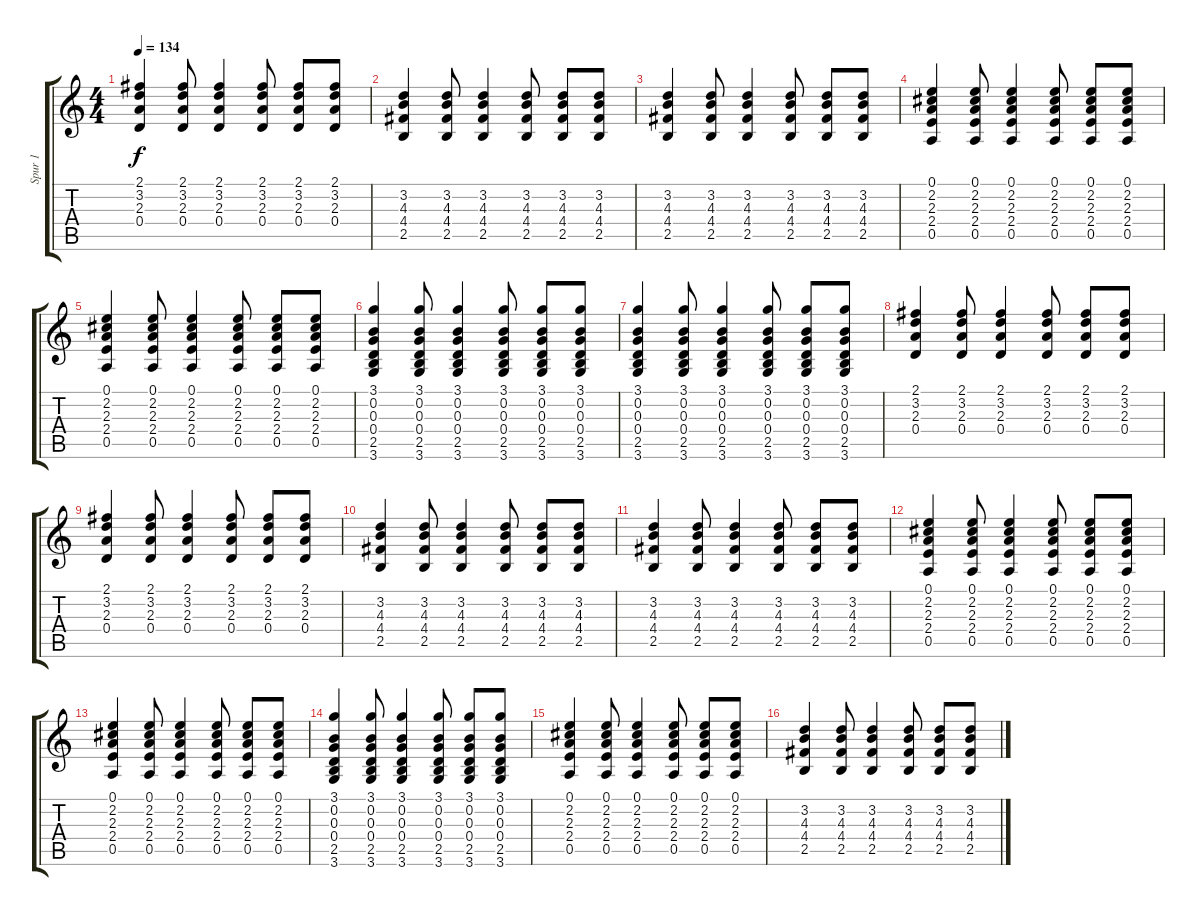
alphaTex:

\track ("Spur 1" "Spur 1") {instrument acousticguitarsteel}
\staff {score tabs}
\tuning (E4 B3 G3 D3 A2 E2) {hide}
\ts (4 4)
\tempo 134
\clef g2
\ks c
(2.1 3.2 2.3 0.4).4{dy f} (2.1 3.2 2.3 0.4).8 (2.1 3.2 2.3 0.4).4 (2.1 3.2 2.3 0.4).8 (2.1 3.2 2.3 0.4).8 (2.1 3.2 2.3 0.4).8 |
(3.2 4.3 4.4 2.5).4 (3.2 4.3 4.4 2.5).8 (3.2 4.3 4.4 2.5).4 (3.2 4.3 4.4 2.5).8 (3.2 4.3 4.4 2.5).8 (3.2 4.3 4.4 2.5).8 |
(3.2 4.3 4.4 2.5).4 (3.2 4.3 4.4 2.5).8 (3.2 4.3 4.4 2.5).4 (3.2 4.3 4.4 2.5).8 (3.2 4.3 4.4 2.5).8 (3.2 4.3 4.4 2.5).8 |
(0.1 2.2 2.3 2.4 0.5).4 (0.1 2.2 2.3 2.4 0.5).8 (0.1 2.2 2.3 2.4 0.5).4 (0.1 2.2 2.3 2.4 0.5).8 (0.1 2.2 2.3 2.4 0.5).8 (0.1 2.2 2.3 2.4 0.5).8 |
(0.1 2.2 2.3 2.4 0.5).4 (0.1 2.2 2.3 2.4 0.5).8 (0.1 2.2 2.3 2.4 0.5).4 (0.1 2.2 2.3 2.4 0.5).8 (0.1 2.2 2.3 2.4 0.5).8 (0.1 2.2 2.3 2.4 0.5).8 |
(3.1 0.2 0.3 0.4 2.5 3.6).4 (3.1 0.2 0.3 0.4 2.5 3.6).8 (3.1 0.2 0.3 0.4 2.5 3.6).4 (3.1 0.2 0.3 0.4 2.5 3.6).8 (3.1 0.2 0.3 0.4 2.5 3.6).8 (3.1 0.2 0.3 0.4 2.5 3.6).8 |
(3.1 0.2 0.3 0.4 2.5 3.6).4 (3.1 0.2 0.3 0.4 2.5 3.6).8 (3.1 0.2 0.3 0.4 2.5 3.6).4 (3.1 0.2 0.3 0.4 2.5 3.6).8 (3.1 0.2 0.3 0.4 2.5 3.6).8 (3.1 0.2 0.3 0.4 2.5 3.6).8 |
(2.1 3.2 2.3 0.4).4 (2.1 3.2 2.3 0.4).8 (2.1 3.2 2.3 0.4).4 (2.1 3.2 2.3 0.4).8 (2.1 3.2 2.3 0.4).8 (2.1 3.2 2.3 0.4).8 |
(2.1 3.2 2.3 0.4).4 (2.1 3.2 2.3 0.4).8 (2.1 3.2 2.3 0.4).4 (2.1 3.2 2.3 0.4).8 (2.1 3.2 2.3 0.4).8 (2.1 3.2 2.3 0.4).8 |
(3.2 4.3 4.4 2.5).4 (3.2 4.3 4.4 2.5).8 (3.2 4.3 4.4 2.5).4 (3.2 4.3 4.4 2.5).8 (3.2 4.3 4.4 2.5).8 (3.2 4.3 4.4 2.5).8 |
(3.2 4.3 4.4 2.5).4 (3.2 4.3 4.4 2.5).8 (3.2 4.3 4.4 2.5).4 (3.2 4.3 4.4 2.5).8 (3.2 4.3 4.4 2.5).8 (3.2 4.3 4.4 2.5).8 |
(0.1 2.2 2.3 2.4 0.5).4 (0.1 2.2 2.3 2.4 0.5).8 (0.1 2.2 2.3 2.4 0.5).4 (0.1 2.2 2.3 2.4 0.5).8 (0.1 2.2 2.3 2.4 0.5).8 (0.1 2.2 2.3 2.4 0.5).8 |
(0.1 2.2 2.3 2.4 0.5).4 (0.1 2.2 2.3 2.4 0.5).8 (0.1 2.2 2.3 2.4 0.5).4 (0.1 2.2 2.3 2.4 0.5).8 (0.1 2.2 2.3 2.4 0.5).8 (0.1 2.2 2.3 2.4 0.5).8 |
(3.1 0.2 0.3 0.4 2.5 3.6).4 (3.1 0.2 0.3 0.4 2.5 3.6).8 (3.1 0.2 0.3 0.4 2.5 3.6).4 (3.1 0.2 0.3 0.4 2.5 3.6).8 (3.1 0.2 0.3 0.4 2.5 3.6).8 (3.1 0.2 0.3 0.4 2.5 3.6).8 |
(0.1 2.2 2.3 2.4 0.5).4 (0.1 2.2 2.3 2.4 0.5).8 (0.1 2.2 2.3 2.4 0.5).4 (0.1 2.2 2.3 2.4 0.5).8 (0.1 2.2 2.3 2.4 0.5).8 (0.1 2.2 2.3 2.4 0.5).8 |
(3.2 4.3 4.4 2.5).4 (3.2 4.3 4.4 2.5).8 (3.2 4.3 4.4 2.5).4 (3.2 4.3 4.4 2.5).8 (3.2 4.3 4.4 2.5).8 (3.2 4.3 4.4 2.5).8
